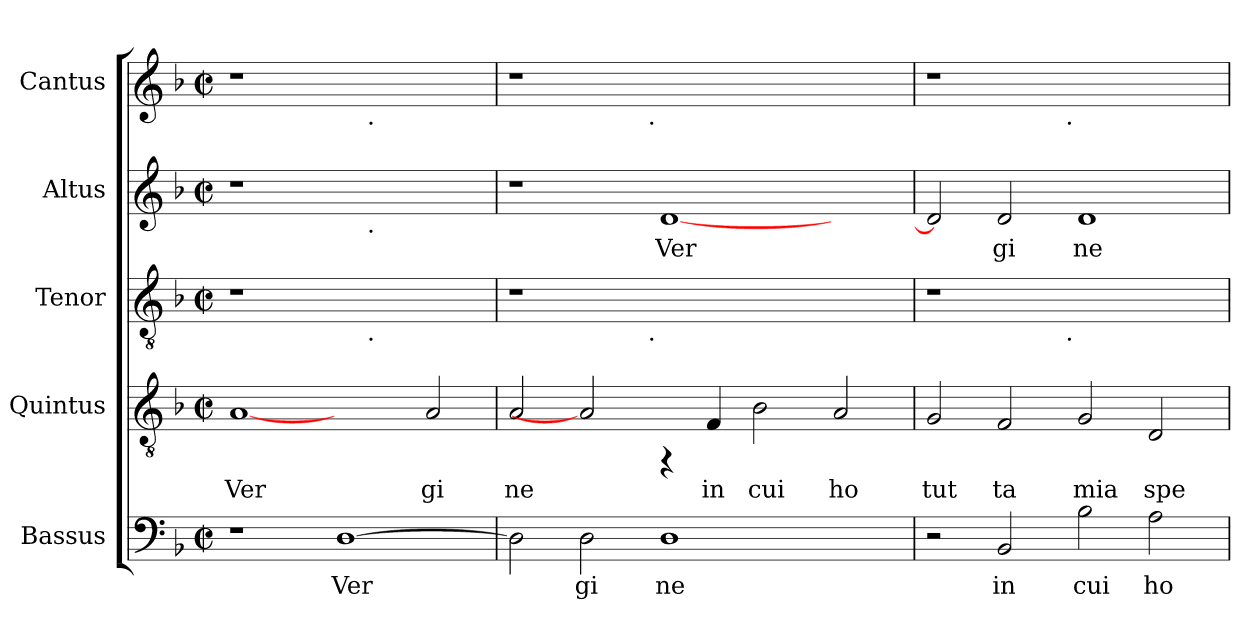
**kern	**text	**kern	**text	**kern	**kern	**text	**kern
*part5	*part5	*part4	*part4	*part3	*part2	*part2	*part1
*staff5	*staff5	*staff4	*staff4	*staff3	*staff2	*staff2	*staff1
*I"Bassus	*	*I"Quintus	*	*I"Tenor	*I"Altus	*	*I"Cantus
!!LO:PB:g=z
*stria5	*	*stria5	*	*stria5	*stria5	*	*stria5
*clefF4	*	*clefGv2	*	*clefGv2	*clefG2	*	*clefG2
*k[b-]	*	*k[b-]	*	*k[b-]	*k[b-]	*	*k[b-]
*F:	*	*F:	*	*F:	*F:	*	*F:
*M2/2	*	*M2/2	*	*M2/2	*M2/2	*	*M2/2
*met(c|)	*	*met(c|)	*	*met(c|)	*met(c|)	*	*met(c|)
=1	=1	=1	=1	=1	=1	=1	=1
!	!	!	!LO:LY:b:cj	!	!	!	!
1r	.	[1A	Ver	1r	1r	.	1r
!	!LO:LY:b	!	!	!	!	!	!
[>1D	Ver	2ryy	.	8ryy	8ryy	.	8ryy
!	!	!	!	!	!	!	!LO:TX:b:t=.
!	!	!	!	!	!LO:TX:b:t=.	!	!
!	!	!	!	!LO:TX:b:t=.	!	!	!
.	.	.	.	2..ryy	2..ryy	.	2..ryy
!	!	!	!LO:LY:b:cj	!	!	!	!
.	.	2A/	gi	.	.	.	.
=2	=2	=2	=2	=2	=2	=2	=2
!	!LO:LY:b	!	!LO:LY:b:cj	!	!	!	!
*	*	*	*	*^	*	*	*^
2D\]	.	2A/	ne	1r	2ryy	1r	.	1r	2ryy
!	!LO:LY:b	!	!	!	!	!	!	!	!
2D\	gi	2A]	.	.	4...ryy	.	.	.	4...ryy
!	!	!	!	!	!	!	!	!	!LO:TX:b:t=.
!	!	!	!	!	!LO:TX:b:t=.	!	!	!	!
.	.	.	.	.	1ryy	.	.	.	1ryy
!	!LO:LY:b	!	!	!	!	!	!LO:LY:b	!	!
1D	ne	4rFF	.	1.ryy	.	[<1d	Ver	1.ryy	.
!	!	!	!LO:LY:b:cj	!	!	!	!	!	!
.	.	4F/	in	.	.	.	.	.	.
!	!	!	!LO:LY:b:cj	!	!	!	!	!	!
.	.	2B-\	cui	.	.	.	.	.	.
.	.	.	.	.	2ryy	.	.	.	2ryy
!	!	!	!LO:LY:b:cj	!	!	!	!	!	!
2ryy	.	2A/	ho	.	.	2ryy	.	.	.
.	.	.	.	.	32ryy	.	.	.	32ryy
=3	=3	=3	=3	=3	=3	=3	=3	=3	=3
!	!	!	!LO:LY:b:cj	!	!	!	!LO:LY:b	!	!
2r	.	2G/	tut	1r	2ryy	2d/]	.	1r	2ryy
!	!LO:LY:b	!	!LO:LY:b:cj	!	!	!	!LO:LY:b	!	!
2BB-/	in	2F/	ta	.	4...ryy	2d/	gi	.	4...ryy
!	!	!	!	!	!	!	!	!	!LO:TX:b:t=.
!	!	!	!	!	!LO:TX:b:t=.	!	!	!	!
.	.	.	.	.	1ryy	.	.	.	1ryy
!	!LO:LY:b	!	!LO:LY:b:cj	!	!	!	!LO:LY:b	!	!
2B-\	cui	2G/	mia	1ryy	.	1d	ne	1ryy	.
!	!LO:LY:b	!	!LO:LY:b:cj	!	!	!	!	!	!
2A\	ho	2D/	spe	.	.	.	.	.	.
.	.	.	.	.	32ryy	.	.	.	32ryy
*	*	*	*	*v	*v	*	*	*v	*v
=	=	=	=	=	=	=	=
*-	*-	*-	*-	*-	*-	*-	*-
